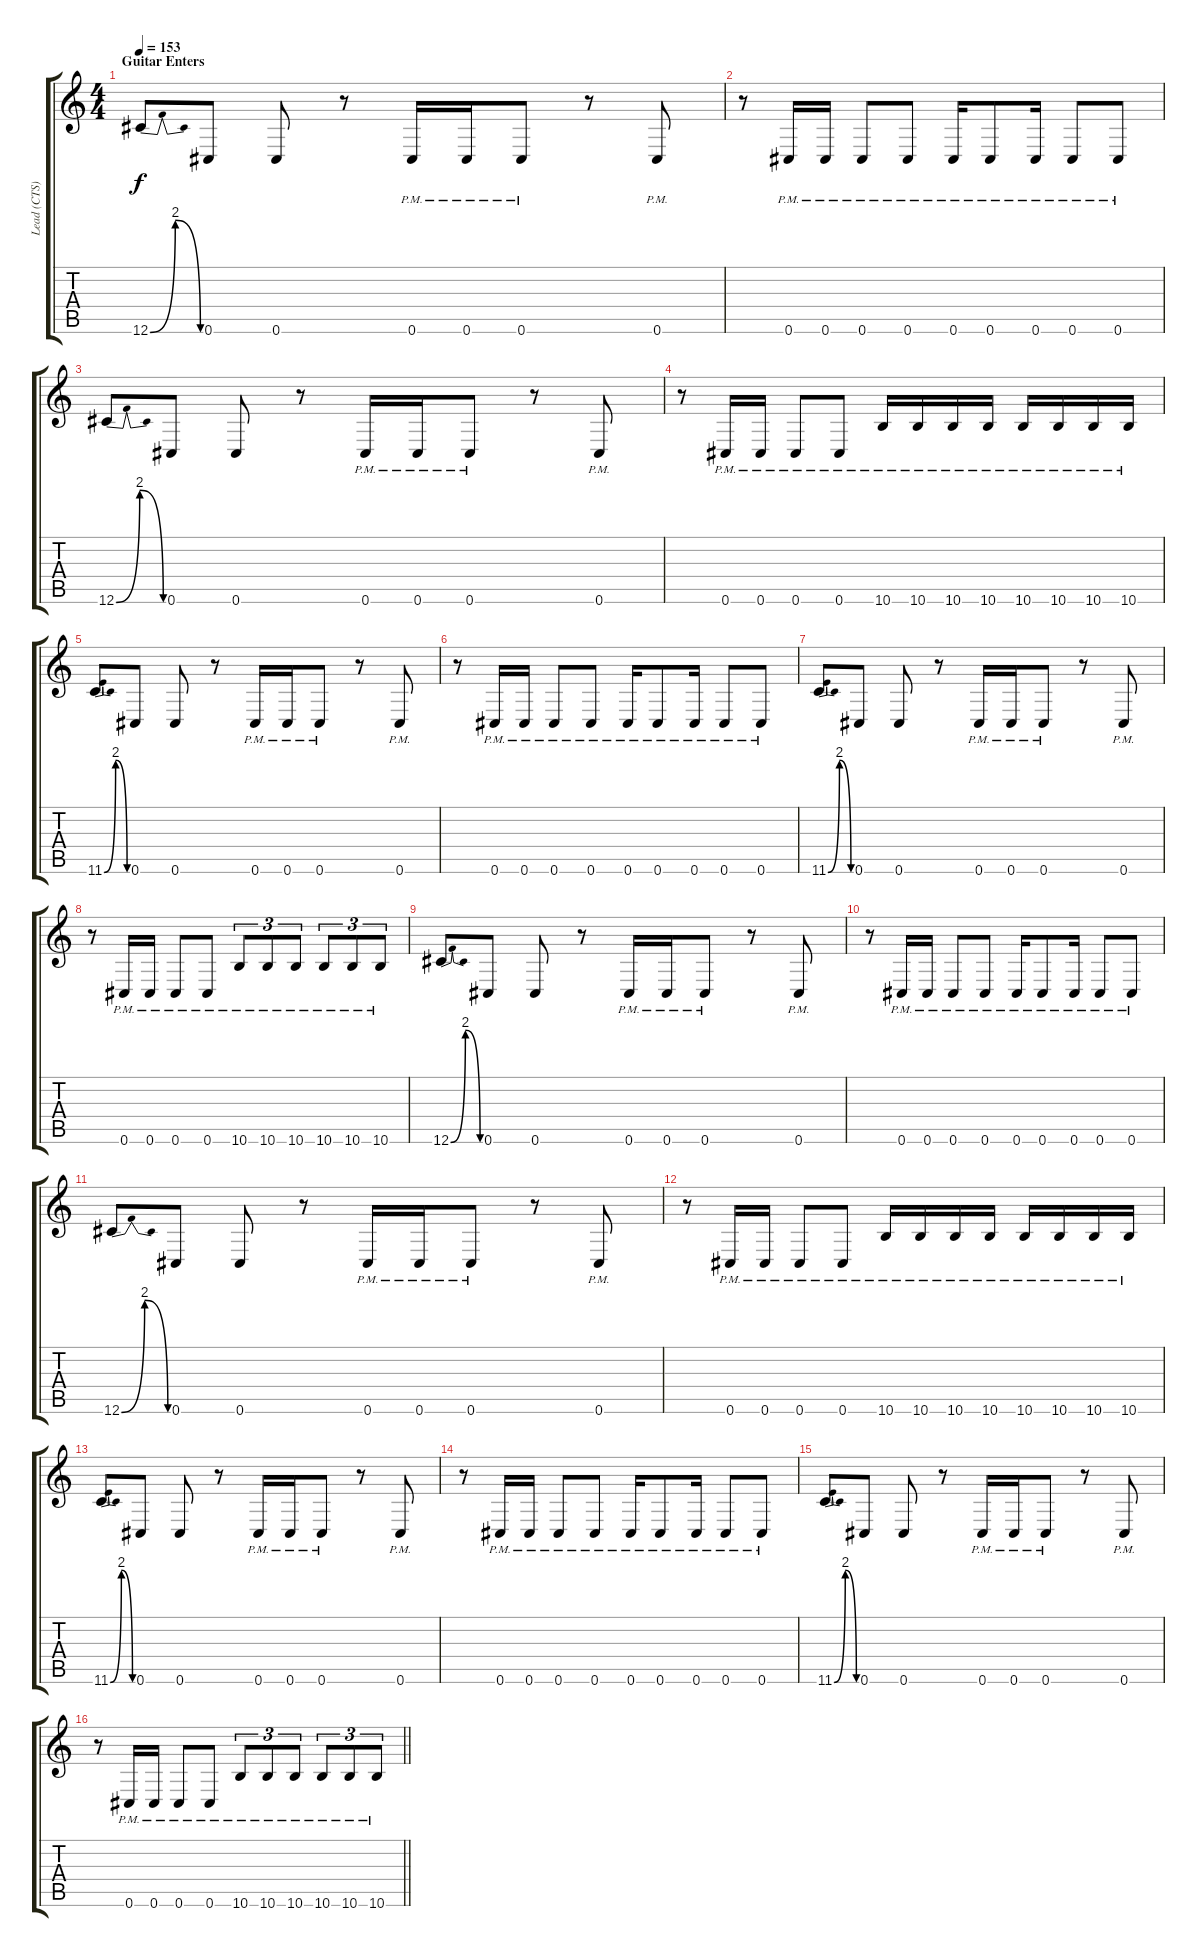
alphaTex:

\track ("Lead (CTS)" "Lead (CTS)") {instrument overdrivenguitar}
\staff {score tabs}
\tuning (Eb4 Bb3 Gb3 Db3 Ab2 Db2) {hide}
\ts (4 4)
\section ("" "Guitar Enters")
\tempo 153
\clef g2
\ks c
12.6{be (bendrelease 0 0 30 8 30 8 60 0)}.8{dy f} 0.6.8 0.6.8 r.8 0.6{pm}.16 0.6{pm}.16 0.6{pm}.8 r.8 0.6{pm}.8 |
r.8 0.6{pm}.16 0.6{pm}.16 0.6{pm}.8 0.6{pm}.8 0.6{pm}.16 0.6{pm}.8 0.6{pm}.16 0.6{pm}.8 0.6{pm}.8 |
12.6{be (bendrelease 0 0 30 8 30 8 60 0)}.8 0.6.8 0.6.8 r.8 0.6{pm}.16 0.6{pm}.16 0.6{pm}.8 r.8 0.6{pm}.8 |
r.8 0.6{pm}.16 0.6{pm}.16 0.6{pm}.8 0.6{pm}.8 10.6{pm}.16 10.6{pm}.16 10.6{pm}.16 10.6{pm}.16 10.6{pm}.16 10.6{pm}.16 10.6{pm}.16 10.6{pm}.16 |
11.6{be (bendrelease 0 0 30 8 30 8 60 0)}.8 0.6.8 0.6.8 r.8 0.6{pm}.16 0.6{pm}.16 0.6{pm}.8 r.8 0.6{pm}.8 |
r.8 0.6{pm}.16 0.6{pm}.16 0.6{pm}.8 0.6{pm}.8 0.6{pm}.16 0.6{pm}.8 0.6{pm}.16 0.6{pm}.8 0.6{pm}.8 |
11.6{be (bendrelease 0 0 30 8 30 8 60 0)}.8 0.6.8 0.6.8 r.8 0.6{pm}.16 0.6{pm}.16 0.6{pm}.8 r.8 0.6{pm}.8 |
r.8 0.6{pm}.16 0.6{pm}.16 0.6{pm}.8 0.6{pm}.8 10.6{pm}.8{tu (3 2)} 10.6{pm}.8{tu (3 2)} 10.6{pm}.8{tu (3 2)} 10.6{pm}.8{tu (3 2)} 10.6{pm}.8{tu (3 2)} 10.6{pm}.8{tu (3 2)} |
12.6{be (bendrelease 0 0 30 8 30 8 60 0)}.8 0.6.8 0.6.8 r.8 0.6{pm}.16 0.6{pm}.16 0.6{pm}.8 r.8 0.6{pm}.8 |
r.8 0.6{pm}.16 0.6{pm}.16 0.6{pm}.8 0.6{pm}.8 0.6{pm}.16 0.6{pm}.8 0.6{pm}.16 0.6{pm}.8 0.6{pm}.8 |
12.6{be (bendrelease 0 0 30 8 30 8 60 0)}.8 0.6.8 0.6.8 r.8 0.6{pm}.16 0.6{pm}.16 0.6{pm}.8 r.8 0.6{pm}.8 |
r.8 0.6{pm}.16 0.6{pm}.16 0.6{pm}.8 0.6{pm}.8 10.6{pm}.16 10.6{pm}.16 10.6{pm}.16 10.6{pm}.16 10.6{pm}.16 10.6{pm}.16 10.6{pm}.16 10.6{pm}.16 |
11.6{be (bendrelease 0 0 30 8 30 8 60 0)}.8 0.6.8 0.6.8 r.8 0.6{pm}.16 0.6{pm}.16 0.6{pm}.8 r.8 0.6{pm}.8 |
r.8 0.6{pm}.16 0.6{pm}.16 0.6{pm}.8 0.6{pm}.8 0.6{pm}.16 0.6{pm}.8 0.6{pm}.16 0.6{pm}.8 0.6{pm}.8 |
11.6{be (bendrelease 0 0 30 8 30 8 60 0)}.8 0.6.8 0.6.8 r.8 0.6{pm}.16 0.6{pm}.16 0.6{pm}.8 r.8 0.6{pm}.8 |
\barLineRight lightlight
r.8 0.6{pm}.16 0.6{pm}.16 0.6{pm}.8 0.6{pm}.8 10.6{pm}.8{tu (3 2)} 10.6{pm}.8{tu (3 2)} 10.6{pm}.8{tu (3 2)} 10.6{pm}.8{tu (3 2)} 10.6{pm}.8{tu (3 2)} 10.6{pm}.8{tu (3 2)}
